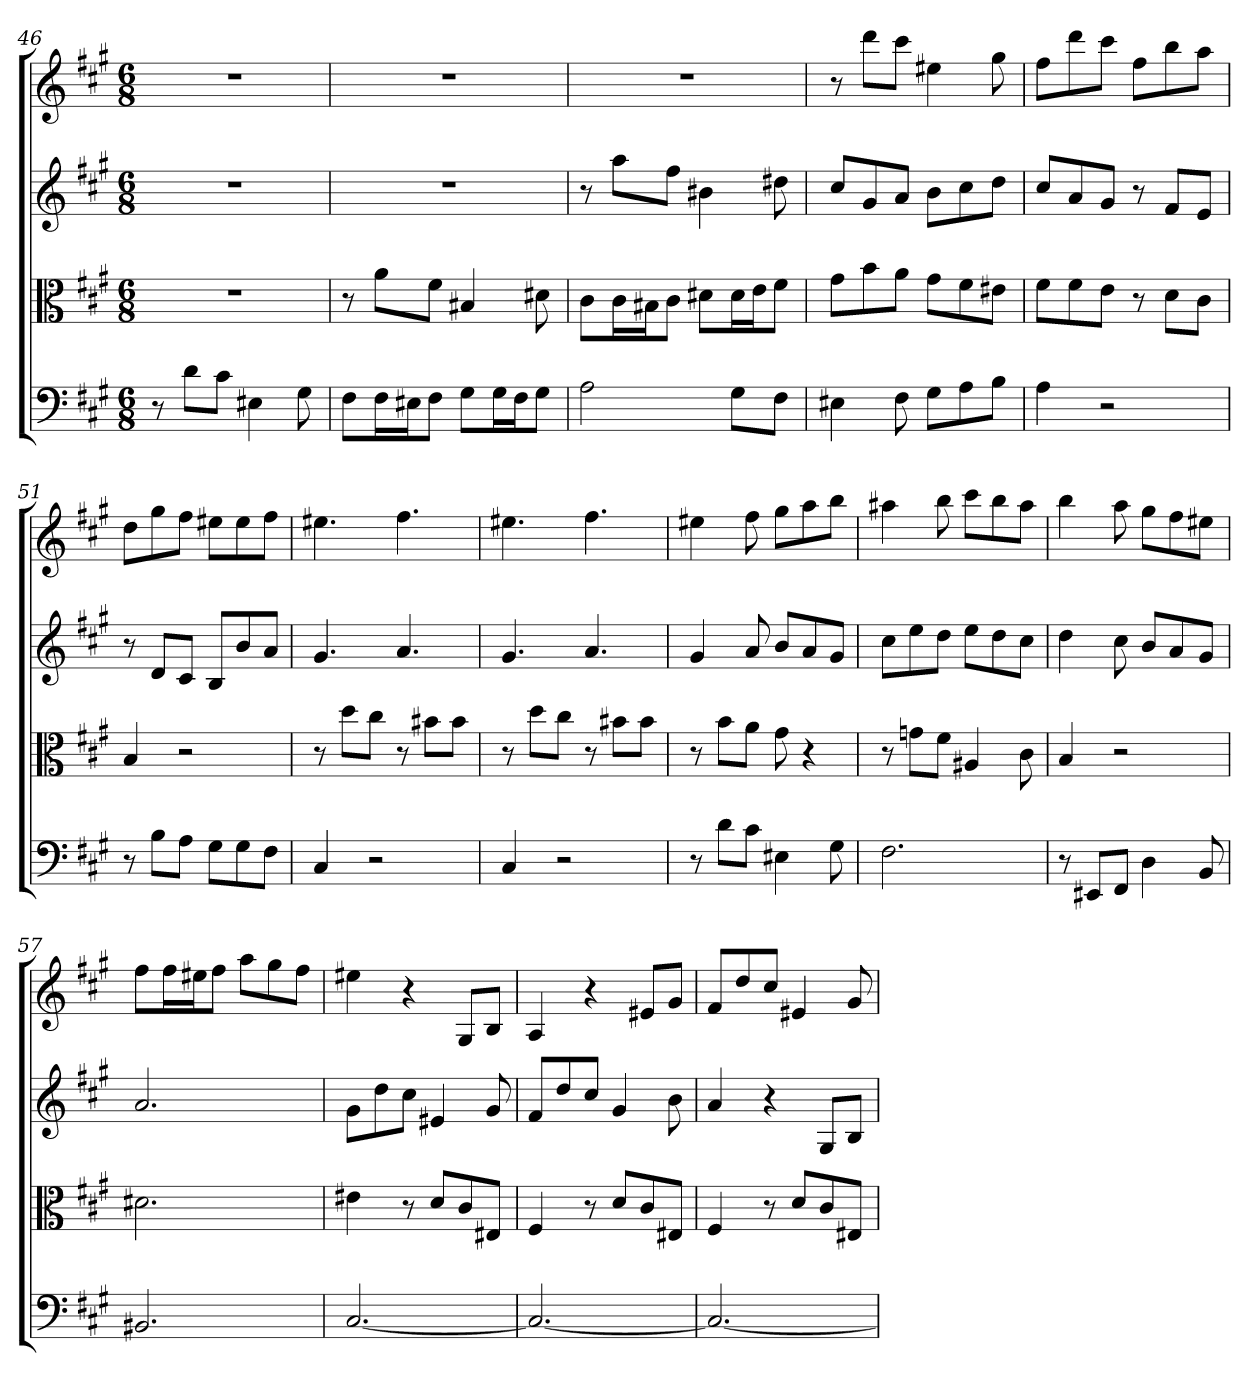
**kern	**kern	**kern	**kern
*part4	*part3	*part2	*part1
*staff4	*staff3	*staff2	*staff1
*clefF4	*clefC3	*	*
*k[f#c#g#]	*k[f#c#g#]	*k[f#c#g#]	*k[f#c#g#]
*f#:	*f#:	*f#:	*f#:
*M6/8	*M6/8	*M6/8	*M6/8
=46	=46	=46	=46
8r	2.r	2.r	2.r
8d\L	.	.	.
8c#\J	.	.	.
4E#X	.	.	.
8G#	.	.	.
=47	=47	=47	=47
8F#\L	8r	2.r	2.r
16F#\L	8a\L	.	.
16E#X\J	.	.	.
8F#\J	8f#\J	.	.
8G#\L	4B#X	.	.
16G#\L	.	.	.
16F#\J	.	.	.
8G#\J	8d#X	.	.
=48	=48	=48	=48
2A	8c#\L	8r	2.r
.	16c#\L	8aaL	.
.	16B#X\J	.	.
.	8c#\J	8ff#J	.
.	8d#X\L	4b#X	.
8G#\L	16d#\L	.	.
.	16e\J	.	.
8F#\J	8f#\J	8dd#X	.
=49	=49	=49	=49
4E#X	8g#\L	8cc#L	8r
.	8b\	8g#	8dddL
8F#	8a\J	8aJ	8ccc#J
8G#\L	8g#\L	8bL	4ee#X
8A\	8f#\	8cc#	.
8B\J	8e#X\J	8ddJ	8gg#
=50	=50	=50	=50
4A	8f#\L	8cc#L	8ff#L
.	8f#\	8a	8ddd
2r	8e\J	8g#J	8ccc#J
.	8r	8r	8ff#L
.	8d\L	8f#L	8bb
.	8c#\J	8eJ	8aaJ
=51	=51	=51	=51
8r	4B	8r	8ddL
8B\L	.	8dL	8gg#
8A\J	2r	8c#J	8ff#J
8G#\L	.	8BL	8ee#XL
8G#\	.	8b	8ee#
8F#\J	.	8aJ	8ff#J
=52	=52	=52	=52
4C#	8r	4.g#	4.ee#X
.	8dd\L	.	.
2r	8cc#\J	.	.
.	8r	4.a	4.ff#
.	8b#X\L	.	.
.	8b#\J	.	.
=53	=53	=53	=53
4C#	8r	4.g#	4.ee#X
.	8dd\L	.	.
2r	8cc#\J	.	.
.	8r	4.a	4.ff#
.	8b#X\L	.	.
.	8b#\J	.	.
=54	=54	=54	=54
8r	8r	4g#	4ee#X
8d\L	8b\L	.	.
8c#\J	8a\J	8a	8ff#
4E#X	8g#	8bL	8gg#L
.	4r	8a	8aa
8G#	.	8g#J	8bbJ
=55	=55	=55	=55
2.F#	8r	8cc#L	4aa#X
.	8gn\L	8ee	.
.	8f#\J	8ddJ	8bb
.	4A#X	8eeL	8ccc#L
.	.	8dd	8bb
.	8c#	8cc#J	8aa#J
=56	=56	=56	=56
8r	4B	4dd	4bb
8EE#X/L	.	.	.
8FF#/J	2r	8cc#	8aa
4D	.	8bL	8gg#L
.	.	8a	8ff#
8BB	.	8g#J	8ee#XJ
=57	=57	=57	=57
2.BB#X	2.d#X	2.a	8ff#L
.	.	.	16ff#L
.	.	.	16ee#XJ
.	.	.	8ff#J
.	.	.	8aaL
.	.	.	8gg#
.	.	.	8ff#J
=58	=58	=58	=58
[2.C#	4e#X	8g#L	4ee#X
.	.	8dd	.
.	8r	8cc#J	4r
.	8d/L	4e#X	.
.	8c#/	.	8G#L
.	8E#X/J	8g#	8BJ
=59	=59	=59	=59
2.C#_	4F#	8f#L	4A
.	.	8dd	.
.	8r	8cc#J	4r
.	8d/L	4g#	.
.	8c#/	.	8e#XL
.	8E#X/J	8b	8g#J
=60	=60	=60	=60
2.C#_	4F#	4a	8f#L
.	.	.	8dd
.	8r	4r	8cc#J
.	8d/L	.	4e#X
.	8c#/	8G#L	.
.	8E#X/J	8BJ	8g#
=	=	=	=
*-	*-	*-	*-
